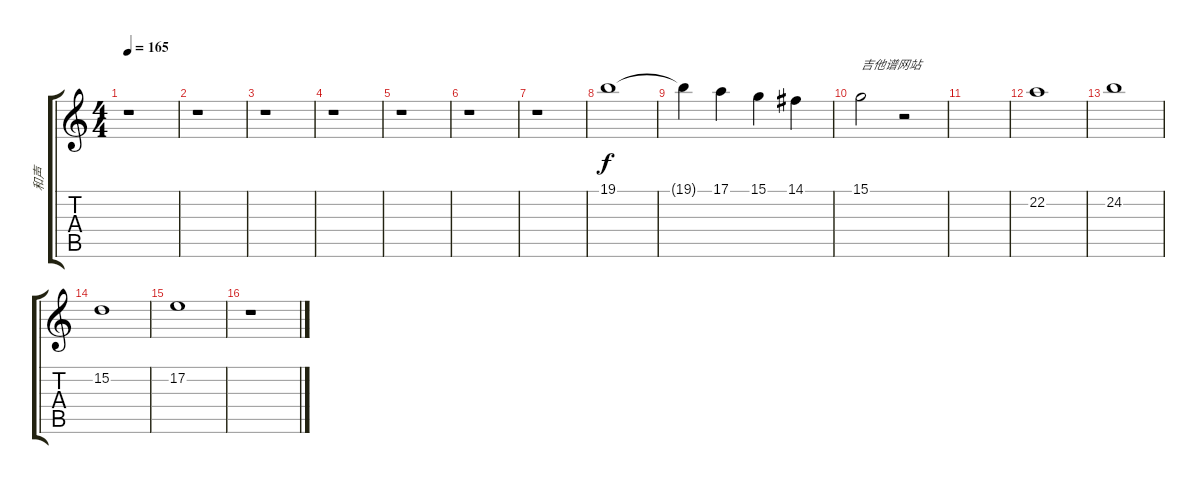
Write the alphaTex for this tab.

\track ("和声" "和声") {instrument stringensemble1}
\staff {score tabs}
\tuning (E4 B3 G3 D3 A2 E2) {hide}
\ts (4 4)
\tempo 165
\clef g2
\ks c
r.1{dy f} |
r.1 |
r.1 |
r.1 |
r.1 |
r.1 |
r.1 |
19.1.1 |
19.1{t}.4 17.1.4 15.1.4 14.1.4 |
15.1.2{txt "吉他谱网站"} r.2 |
|
22.2.1 |
24.2.1 |
15.2.1 |
17.2.1 |
r.1
